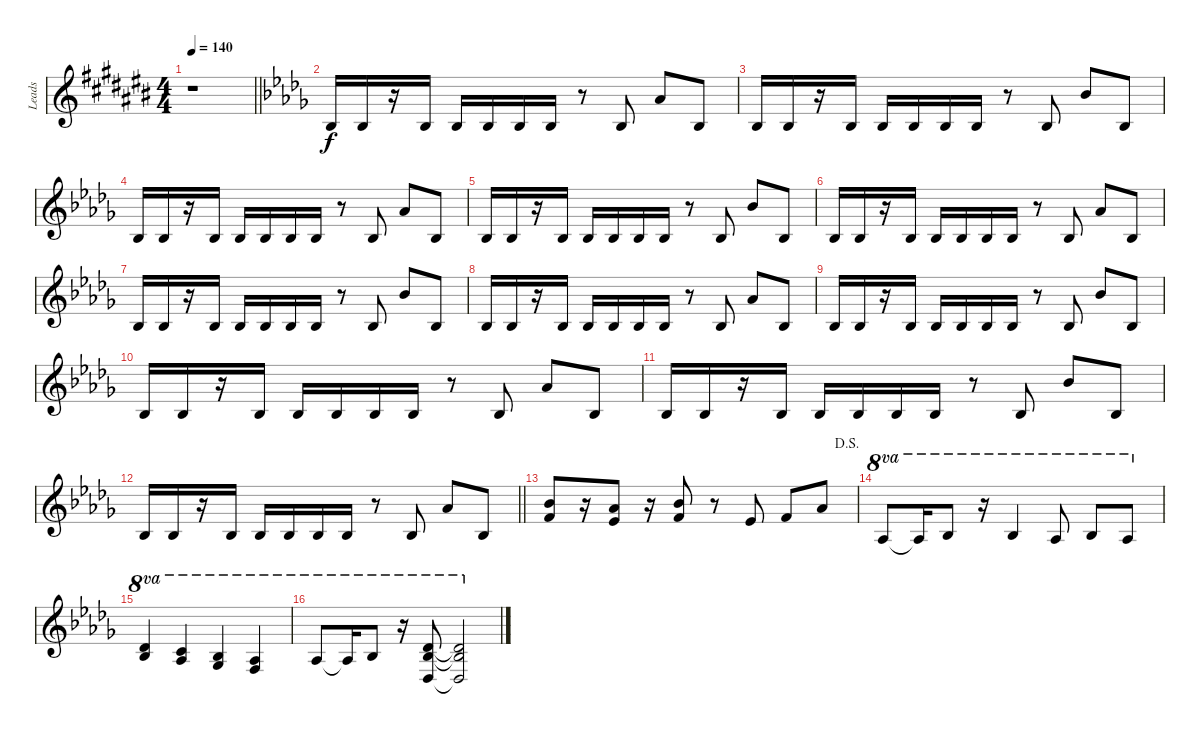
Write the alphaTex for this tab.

\track ("Leads" "Leads") {instrument shakuhachi}
\staff {score}
\tuning (E4 B3 G3 D3 A2 E2) {hide}
\ts (4 4)
\tempo 140
\clef g2
\barLineRight lightlight
\ks c#
r.1{dy f} |
\section ("" "")
\ks db
8.4.16{volume 9 instrument lead4chiff} 8.4.16 r.16 8.4.16 8.4.16 8.4.16 8.4.16 8.4.16 r.8 8.4.8 9.2.8 8.4.8 |
8.4.16 8.4.16 r.16 8.4.16 8.4.16 8.4.16 8.4.16 8.4.16 r.8 8.4.8 11.2.8 8.4.8 |
8.4.16 8.4.16 r.16 8.4.16 8.4.16 8.4.16 8.4.16 8.4.16 r.8 8.4.8 9.2.8 8.4.8 |
8.4.16 8.4.16 r.16 8.4.16 8.4.16 8.4.16 8.4.16 8.4.16 r.8 8.4.8 11.2.8 8.4.8 |
8.4.16 8.4.16 r.16 8.4.16 8.4.16 8.4.16 8.4.16 8.4.16 r.8 8.4.8 9.2.8 8.4.8 |
8.4.16 8.4.16 r.16 8.4.16 8.4.16 8.4.16 8.4.16 8.4.16 r.8 8.4.8 11.2.8 8.4.8 |
8.4.16 8.4.16 r.16 8.4.16 8.4.16 8.4.16 8.4.16 8.4.16 r.8 8.4.8 9.2.8 8.4.8 |
8.4.16 8.4.16 r.16 8.4.16 8.4.16 8.4.16 8.4.16 8.4.16 r.8 8.4.8 11.2.8 8.4.8 |
8.4.16 8.4.16 r.16 8.4.16 8.4.16 8.4.16 8.4.16 8.4.16 r.8 8.4.8 9.2.8 8.4.8 |
8.4.16 8.4.16 r.16 8.4.16 8.4.16 8.4.16 8.4.16 8.4.16 r.8 8.4.8 11.2.8 8.4.8 |
\barLineRight lightlight
8.4.16 8.4.16 r.16 8.4.16 8.4.16 8.4.16 8.4.16 8.4.16 r.8 8.4.8 9.2.8 8.4.8 |
\jump dalsegno
(11.2 10.3).8{instrument orchestrahit} r.16 (9.2 8.3).8 r.16 (11.2 10.3).8 r.8 8.3.8{instrument violin} 10.3.8 9.2.8 |
9.2.8{ot 8va volume 3} 9.2{t}.16{ot 8va} 11.2.8{ot 8va} r.16{ot 8va} 11.2.4{ot 8va} 9.2.8{ot 8va} 11.2.8{ot 8va} 9.2.8{ot 8va} |
(9.1 11.2).4{ot 8va} (8.1 9.2).4{ot 8va} (11.2 11.3).4{ot 8va} (9.2 10.3).4{ot 8va} |
9.2.8{ot 8va} 9.2{t}.16{ot 8va} 11.2.8{ot 8va} r.16{ot 8va} (9.1 11.2 6.3).8{ot 8va} (9.1{t} 11.2{t} 6.3{t}).2{ot 8va}
